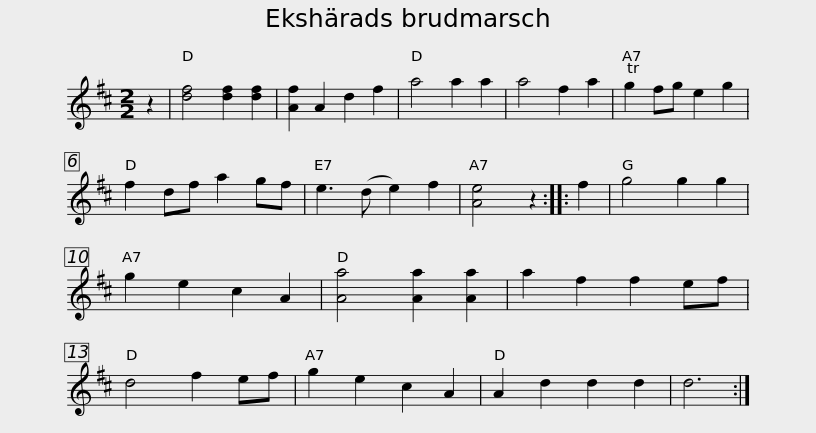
X:1
L:1/8
M:2/2
I:linebreak $
K:D
V:1 treble
V:1
 z2 | [df]4 [df]2 [df]2 | [Af]2 A2 d2 f2 | a4 a2 a2 | a4 f2 a2 | %5
 Tg2 fg e2 g2 | f2 df a2 gf | e3 (d e2) f2 | [Ae]4 z2 :: f2 | %10
 g4 g2 g2 |$ g2 e2 c2 A2 | [Aa]4 [Aa]2 [Aa]2 | a2 f2 f2 ef | d4 f2 ef | %15
 g2 e2 c2 A2 | A2 d2 d2 d2 | d6 :| %18
